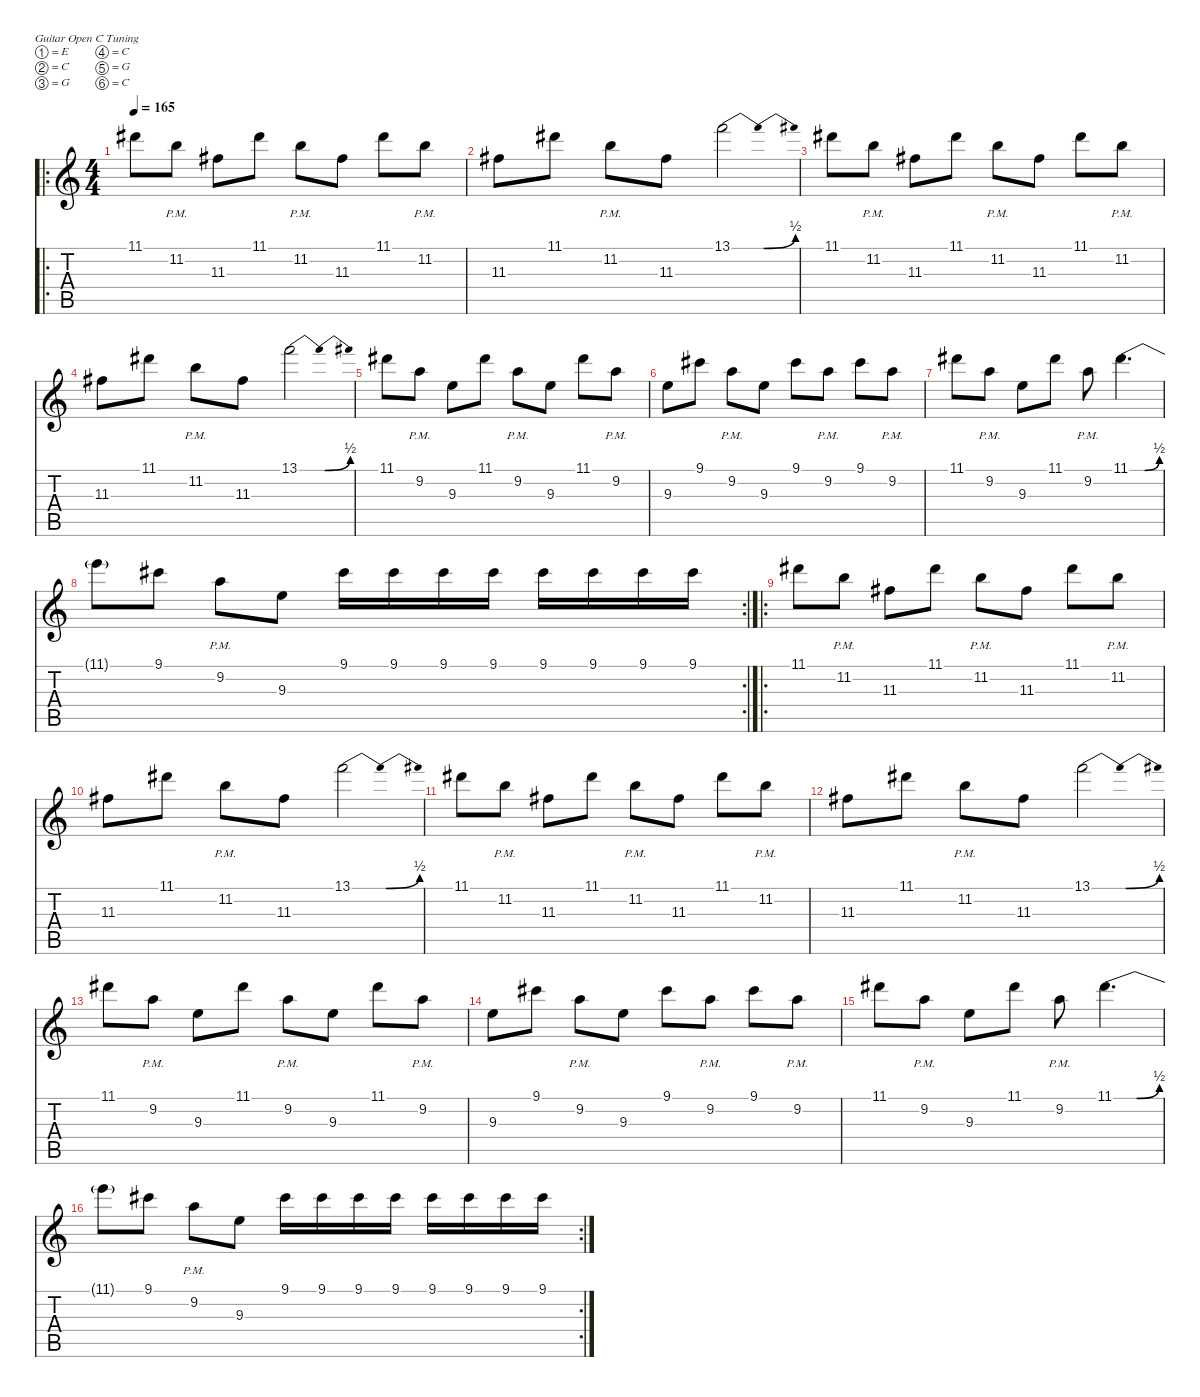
\defaultSystemsLayout 4
\hideDynamics
\bracketExtendMode nobrackets
\singleTrackTrackNamePolicy hidden
\multiTrackTrackNamePolicy hidden
\firstSystemTrackNameMode fullname
\firstSystemTrackNameOrientation horizontal
\otherSystemsTrackNameOrientation horizontal
\track ("Devin Townsend (Guitar 1)" "dist.guit.") {instrument distortionguitar}
\staff {score tabs}
\tuning (E4 C4 G3 C3 G2 C2)
\ro
\ts (4 4)
\tempo 165
\clef g2
\ks c
11.1{acc #}.8{dy f instrument overdrivenguitar beam Down} 11.2{pm}.8{beam Down} 11.3{acc #}.8{beam Down} 11.1{acc #}.8{beam Down} 11.2{pm}.8{beam Down} 11.3{acc #}.8{beam Down} 11.1{acc #}.8{beam Down} 11.2{pm}.8{beam Down} |
11.3{acc #}.8{beam Down} 11.1{acc #}.8{beam Down} 11.2{pm}.8{beam Down} 11.3{acc #}.8{beam Down} 13.1{be (bendrelease 0 0 19.999999199999998 2 30 2 9.999999599999999 0)}.2{beam Down} |
11.1{acc #}.8{beam Down} 11.2{pm}.8{beam Down} 11.3{acc #}.8{beam Down} 11.1{acc #}.8{beam Down} 11.2{pm}.8{beam Down} 11.3{acc #}.8{beam Down} 11.1{acc #}.8{beam Down} 11.2{pm}.8{beam Down} |
11.3{acc #}.8{beam Down} 11.1{acc #}.8{beam Down} 11.2{pm}.8{beam Down} 11.3{acc #}.8{beam Down} 13.1{be (bendrelease 0 0 19.999999199999998 2 30 2 9.999999599999999 0)}.2{beam Down} |
11.1{acc #}.8{beam Down} 9.2{pm}.8{beam Down} 9.3.8{beam Down} 11.1{acc #}.8{beam Down} 9.2{pm}.8{beam Down} 9.3.8{beam Down} 11.1{acc #}.8{beam Down} 9.2{pm}.8{beam Down} |
9.3.8{beam Down} 9.1{acc #}.8{beam Down} 9.2{pm}.8{beam Down} 9.3.8{beam Down} 9.1{acc #}.8{beam Down} 9.2{pm}.8{beam Down} 9.1{acc #}.8{beam Down} 9.2{pm}.8{beam Down} |
11.1{acc #}.8{beam Down} 9.2{pm}.8{beam Down} 9.3.8{beam Down} 11.1{acc #}.8{beam Down} 9.2{pm}.8{beam Down} 11.1{be (bendrelease 0 0 19.999999199999998 2 30 2 9.999999599999999 0) acc #}.4{d beam Down} |
\rc 2
11.1{t acc #}.8{beam Down} 9.1{acc #}.8{beam Down} 9.2{pm}.8{beam Down} 9.3.8{beam Down} 9.1{acc #}.16{beam Down} 9.1{acc #}.16{beam Down} 9.1{acc #}.16{beam Down} 9.1{acc #}.16{beam Down} 9.1{acc #}.16{beam Down} 9.1{acc #}.16{beam Down} 9.1{acc #}.16{beam Down} 9.1{acc #}.16{beam Down} |
\ro
11.1{acc #}.8{beam Down} 11.2{pm}.8{beam Down} 11.3{acc #}.8{beam Down} 11.1{acc #}.8{beam Down} 11.2{pm}.8{beam Down} 11.3{acc #}.8{beam Down} 11.1{acc #}.8{beam Down} 11.2{pm}.8{beam Down} |
11.3{acc #}.8{beam Down} 11.1{acc #}.8{beam Down} 11.2{pm}.8{beam Down} 11.3{acc #}.8{beam Down} 13.1{be (bendrelease 0 0 19.999999199999998 2 30 2 9.999999599999999 0)}.2{beam Down} |
11.1{acc #}.8{beam Down} 11.2{pm}.8{beam Down} 11.3{acc #}.8{beam Down} 11.1{acc #}.8{beam Down} 11.2{pm}.8{beam Down} 11.3{acc #}.8{beam Down} 11.1{acc #}.8{beam Down} 11.2{pm}.8{beam Down} |
11.3{acc #}.8{beam Down} 11.1{acc #}.8{beam Down} 11.2{pm}.8{beam Down} 11.3{acc #}.8{beam Down} 13.1{be (bendrelease 0 0 19.999999199999998 2 30 2 9.999999599999999 0)}.2{beam Down} |
11.1{acc #}.8{beam Down} 9.2{pm}.8{beam Down} 9.3.8{beam Down} 11.1{acc #}.8{beam Down} 9.2{pm}.8{beam Down} 9.3.8{beam Down} 11.1{acc #}.8{beam Down} 9.2{pm}.8{beam Down} |
9.3.8{beam Down} 9.1{acc #}.8{beam Down} 9.2{pm}.8{beam Down} 9.3.8{beam Down} 9.1{acc #}.8{beam Down} 9.2{pm}.8{beam Down} 9.1{acc #}.8{beam Down} 9.2{pm}.8{beam Down} |
11.1{acc #}.8{beam Down} 9.2{pm}.8{beam Down} 9.3.8{beam Down} 11.1{acc #}.8{beam Down} 9.2{pm}.8{beam Down} 11.1{be (bendrelease 0 0 19.999999199999998 2 30 2 9.999999599999999 0) acc #}.4{d beam Down} |
\rc 2
11.1{t acc #}.8{beam Down} 9.1{acc #}.8{beam Down} 9.2{pm}.8{beam Down} 9.3.8{beam Down} 9.1{acc #}.16{beam Down} 9.1{acc #}.16{beam Down} 9.1{acc #}.16{beam Down} 9.1{acc #}.16{beam Down} 9.1{acc #}.16{beam Down} 9.1{acc #}.16{beam Down} 9.1{acc #}.16{beam Down} 9.1{acc #}.16{beam Down}
